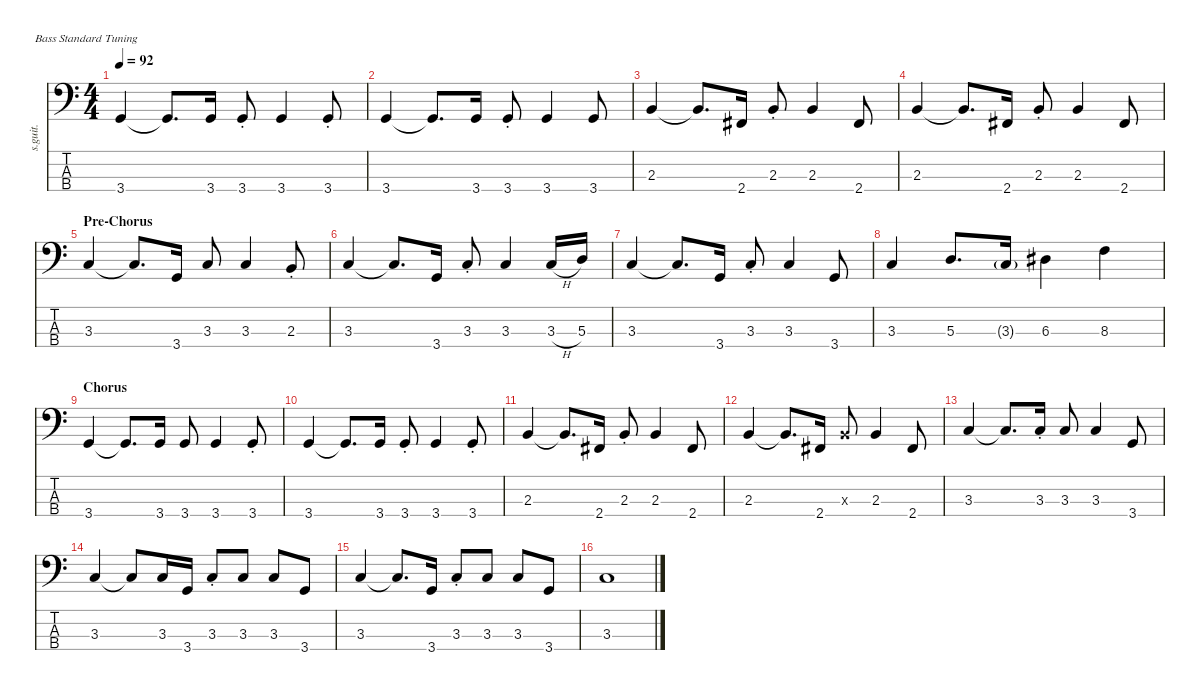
\defaultSystemsLayout 4
\hideDynamics
\bracketExtendMode nobrackets
\track ("Colin Greenwood | Ernie Ball Music Man Sterling | Bass" "s.guit.") {instrument electricbassfinger}
\staff {score tabs}
\tuning (G2 D2 A1 E1)
\ts (4 4)
\tempo 92
\clef f4
\ks c
3.4.4{dy mf} 3.4{t}.8{d} 3.4.16 3.4{st}.8 3.4.4 3.4{st}.8 |
3.4.4 3.4{t}.8{d} 3.4.16 3.4{st}.8 3.4.4 3.4.8 |
2.3.4 2.3{t}.8{d} 2.4{acc #}.16 2.3{st}.8 2.3.4 2.4{acc #}.8 |
2.3.4 2.3{t}.8{d} 2.4{acc #}.16 2.3{st}.8 2.3.4 2.4{acc #}.8 |
\section ("" "Pre-Chorus")
3.3.4 3.3{t}.8{d} 3.4.16 3.3.8 3.3.4 2.3{st}.8 |
3.3.4 3.3{t}.8{d} 3.4.16 3.3{st}.8 3.3.4 3.3{h}.16 5.3.16 |
3.3.4 3.3{t}.8{d} 3.4.16 3.3{st}.8 3.3.4 3.4.8 |
3.3.4 5.3.8{d} 3.3{g}.16 6.3{acc #}.4 8.3.4 |
\section ("" "Chorus")
3.4.4 3.4{t}.8{d} 3.4.16 3.4.8 3.4.4 3.4{st}.8 |
3.4.4 3.4{t}.8{d} 3.4.16 3.4{st}.8 3.4.4 3.4{st}.8 |
2.3.4 2.3{t}.8{d} 2.4{acc #}.16 2.3{st}.8 2.3.4 2.4{acc #}.8 |
2.3.4 2.3{t}.8{d} 2.4{acc #}.16 2.3{x}.8 2.3.4 2.4{acc #}.8 |
3.3.4 3.3{t}.8{d} 3.3{st}.16 3.3.8 3.3.4 3.4.8 |
3.3.4 3.3{t}.8 3.3.16 3.4.16 3.3{st}.8 3.3.8 3.3.8 3.4.8 |
3.3.4 3.3{t}.8{d} 3.4.16 3.3{st}.8 3.3.8 3.3.8 3.4.8 |
3.3.1
